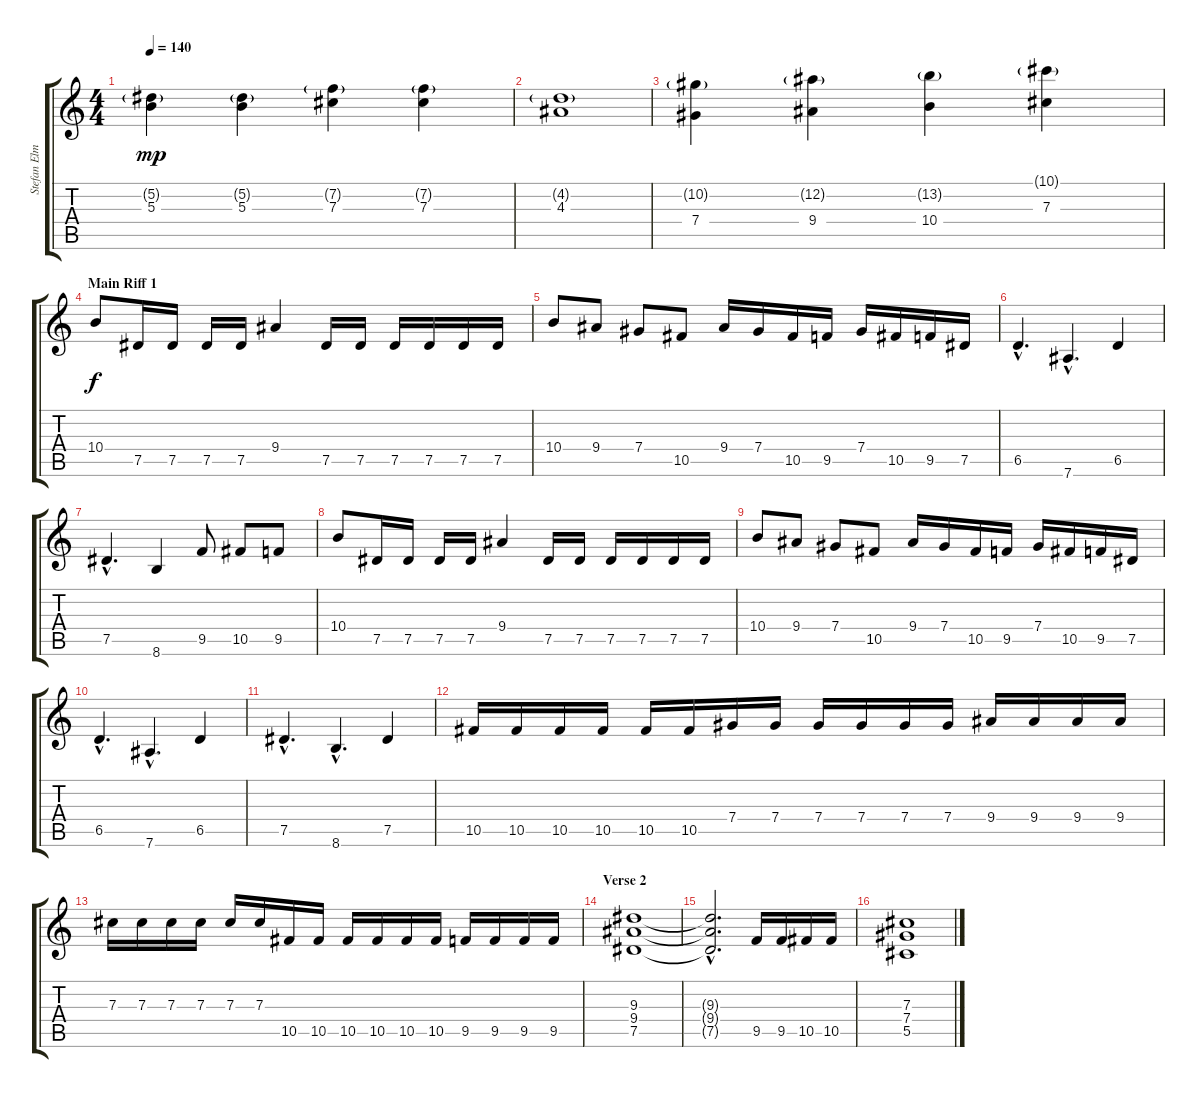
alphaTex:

\track ("Stefan Elmgren :: Guitar 1" "Stefan Elm") {instrument overdrivenguitar}
\staff {score tabs}
\tuning (Eb4 Bb3 Gb3 Db3 Ab2 Eb2) {hide}
\ts (4 4)
\tempo 140
\clef g2
\ks c
(5.2{g} 5.3).4{dy mp} (5.2{g} 5.3).4 (7.2{g} 7.3).4 (7.2{g} 7.3).4 |
(4.2{g} 4.3).1 |
(10.2{g} 7.4).4 (12.2{g} 9.4).4 (13.2{g} 10.4).4 (10.1{g} 7.3).4 |
\section ("" "Main Riff 1")
10.4.8{dy f} 7.5.16 7.5.16 7.5.16 7.5.16 9.4.4 7.5.16 7.5.16 7.5.16 7.5.16 7.5.16 7.5.16 |
10.4.8 9.4.8 7.4.8 10.5.8 9.4.16 7.4.16 10.5.16 9.5.16 7.4.16 10.5.16 9.5.16 7.5.16 |
6.5{hac}.4{d} 7.6{hac}.4{d} 6.5.4 |
7.5{hac}.4{d} 8.6.4 9.5.8 10.5.8 9.5.8 |
10.4.8 7.5.16 7.5.16 7.5.16 7.5.16 9.4.4 7.5.16 7.5.16 7.5.16 7.5.16 7.5.16 7.5.16 |
10.4.8 9.4.8 7.4.8 10.5.8 9.4.16 7.4.16 10.5.16 9.5.16 7.4.16 10.5.16 9.5.16 7.5.16 |
6.5{hac}.4{d} 7.6{hac}.4{d} 6.5.4 |
7.5{hac}.4{d} 8.6{hac}.4{d} 7.5.4 |
10.5.16 10.5.16 10.5.16 10.5.16 10.5.16 10.5.16 7.4.16 7.4.16 7.4.16 7.4.16 7.4.16 7.4.16 9.4.16 9.4.16 9.4.16 9.4.16 |
7.3.16 7.3.16 7.3.16 7.3.16 7.3.16 7.3.16 10.5.16 10.5.16 10.5.16 10.5.16 10.5.16 10.5.16 9.5.16 9.5.16 9.5.16 9.5.16 |
\section ("" "Verse 2")
(9.3 9.4 7.5).1 |
(9.3{hac t} 9.4{hac t} 7.5{hac t}).2{d} 9.5.16 9.5.16 10.5.16 10.5.16 |
(7.3 7.4 5.5).1
